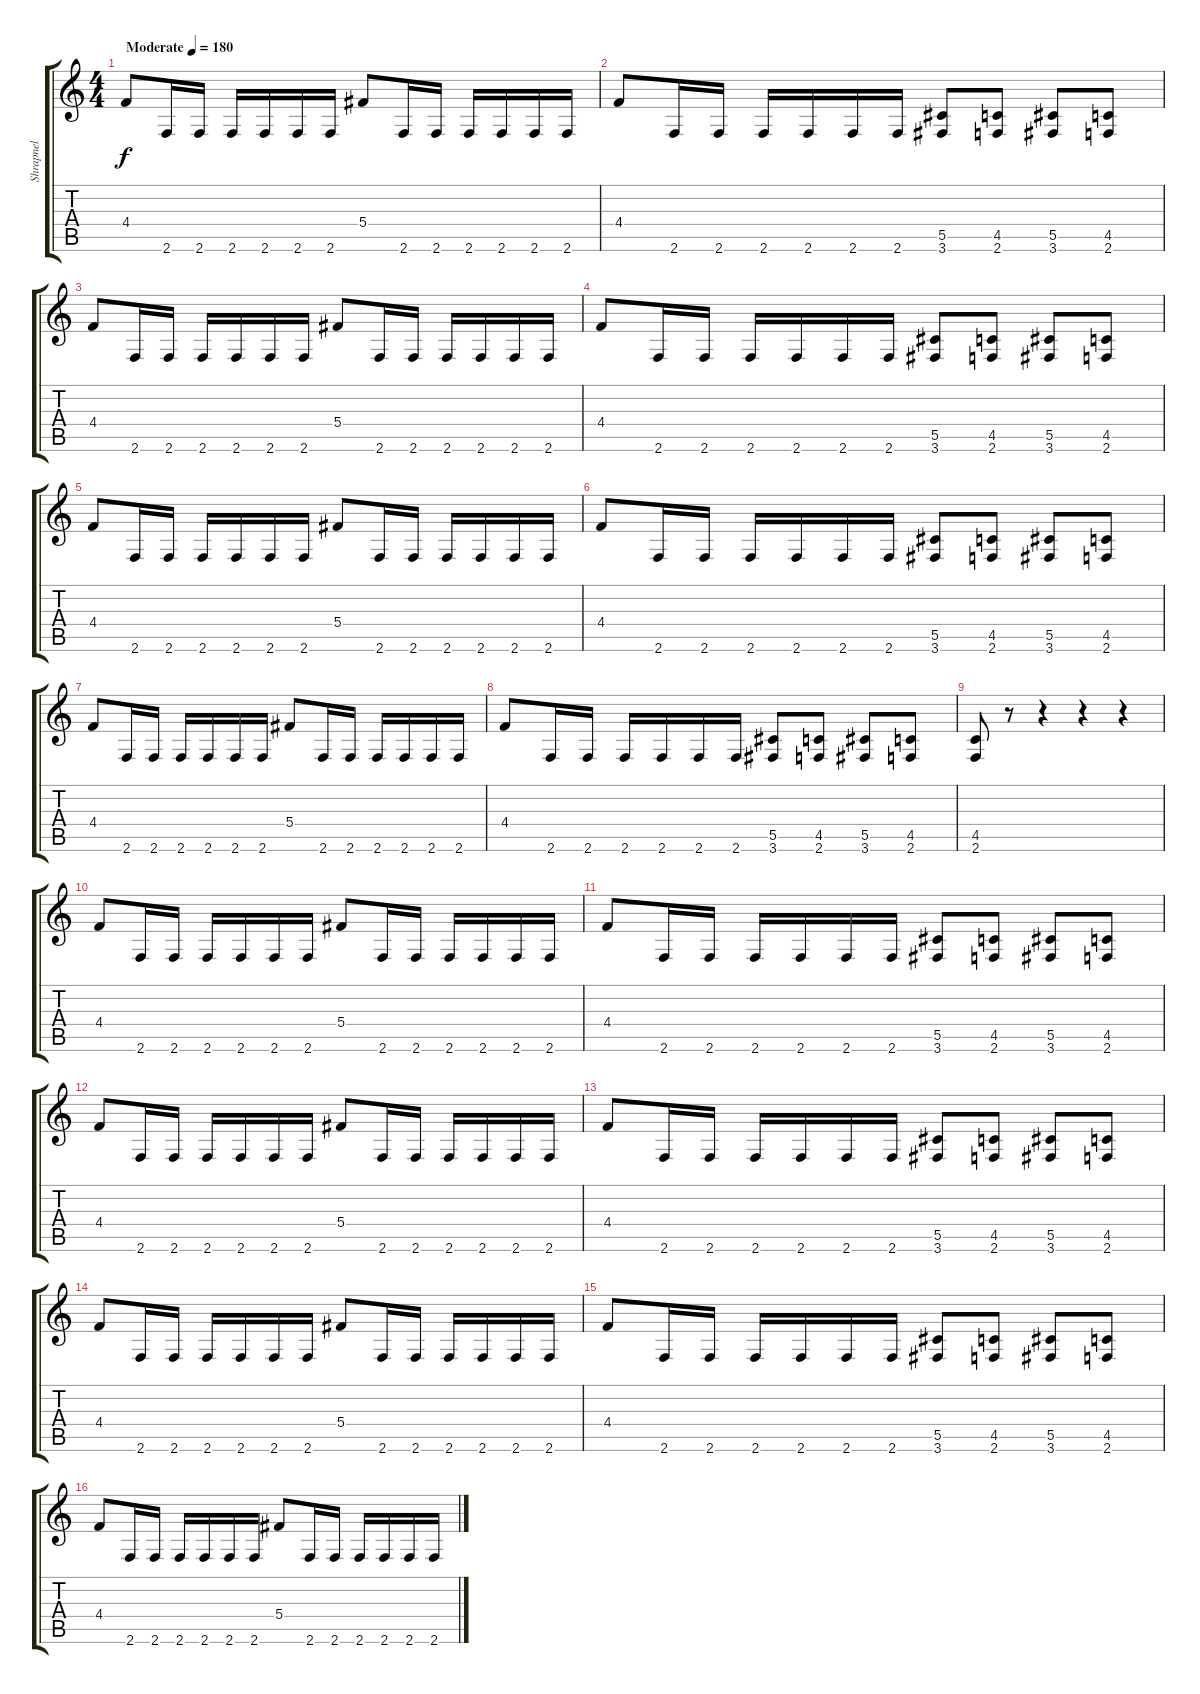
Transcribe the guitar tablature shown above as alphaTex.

\track ("Shrapnel" "Shrapnel") {instrument distortionguitar}
\staff {score tabs}
\tuning (Eb4 Bb3 Gb3 Db3 Ab2 Eb2) {hide}
\ts (4 4)
\tempo (180 "Moderate")
\clef g2
\ks c
4.4.8{dy f instrument distortionguitar} 2.6.16 2.6.16 2.6.16 2.6.16 2.6.16 2.6.16 5.4.8 2.6.16 2.6.16 2.6.16 2.6.16 2.6.16 2.6.16 |
4.4.8 2.6.16 2.6.16 2.6.16 2.6.16 2.6.16 2.6.16 (5.5 3.6).8 (4.5 2.6).8 (5.5 3.6).8 (4.5 2.6).8 |
4.4.8 2.6.16 2.6.16 2.6.16 2.6.16 2.6.16 2.6.16 5.4.8 2.6.16 2.6.16 2.6.16 2.6.16 2.6.16 2.6.16 |
4.4.8 2.6.16 2.6.16 2.6.16 2.6.16 2.6.16 2.6.16 (5.5 3.6).8 (4.5 2.6).8 (5.5 3.6).8 (4.5 2.6).8 |
4.4.8 2.6.16 2.6.16 2.6.16 2.6.16 2.6.16 2.6.16 5.4.8 2.6.16 2.6.16 2.6.16 2.6.16 2.6.16 2.6.16 |
4.4.8 2.6.16 2.6.16 2.6.16 2.6.16 2.6.16 2.6.16 (5.5 3.6).8 (4.5 2.6).8 (5.5 3.6).8 (4.5 2.6).8 |
4.4.8 2.6.16 2.6.16 2.6.16 2.6.16 2.6.16 2.6.16 5.4.8 2.6.16 2.6.16 2.6.16 2.6.16 2.6.16 2.6.16 |
4.4.8 2.6.16 2.6.16 2.6.16 2.6.16 2.6.16 2.6.16 (5.5 3.6).8 (4.5 2.6).8 (5.5 3.6).8 (4.5 2.6).8 |
(4.5 2.6).8 r.8 r.4 r.4 r.4 |
4.4.8 2.6.16 2.6.16 2.6.16 2.6.16 2.6.16 2.6.16 5.4.8 2.6.16 2.6.16 2.6.16 2.6.16 2.6.16 2.6.16 |
4.4.8 2.6.16 2.6.16 2.6.16 2.6.16 2.6.16 2.6.16 (5.5 3.6).8 (4.5 2.6).8 (5.5 3.6).8 (4.5 2.6).8 |
4.4.8 2.6.16 2.6.16 2.6.16 2.6.16 2.6.16 2.6.16 5.4.8 2.6.16 2.6.16 2.6.16 2.6.16 2.6.16 2.6.16 |
4.4.8 2.6.16 2.6.16 2.6.16 2.6.16 2.6.16 2.6.16 (5.5 3.6).8 (4.5 2.6).8 (5.5 3.6).8 (4.5 2.6).8 |
4.4.8 2.6.16 2.6.16 2.6.16 2.6.16 2.6.16 2.6.16 5.4.8 2.6.16 2.6.16 2.6.16 2.6.16 2.6.16 2.6.16 |
4.4.8 2.6.16 2.6.16 2.6.16 2.6.16 2.6.16 2.6.16 (5.5 3.6).8 (4.5 2.6).8 (5.5 3.6).8 (4.5 2.6).8 |
4.4.8 2.6.16 2.6.16 2.6.16 2.6.16 2.6.16 2.6.16 5.4.8 2.6.16 2.6.16 2.6.16 2.6.16 2.6.16 2.6.16
